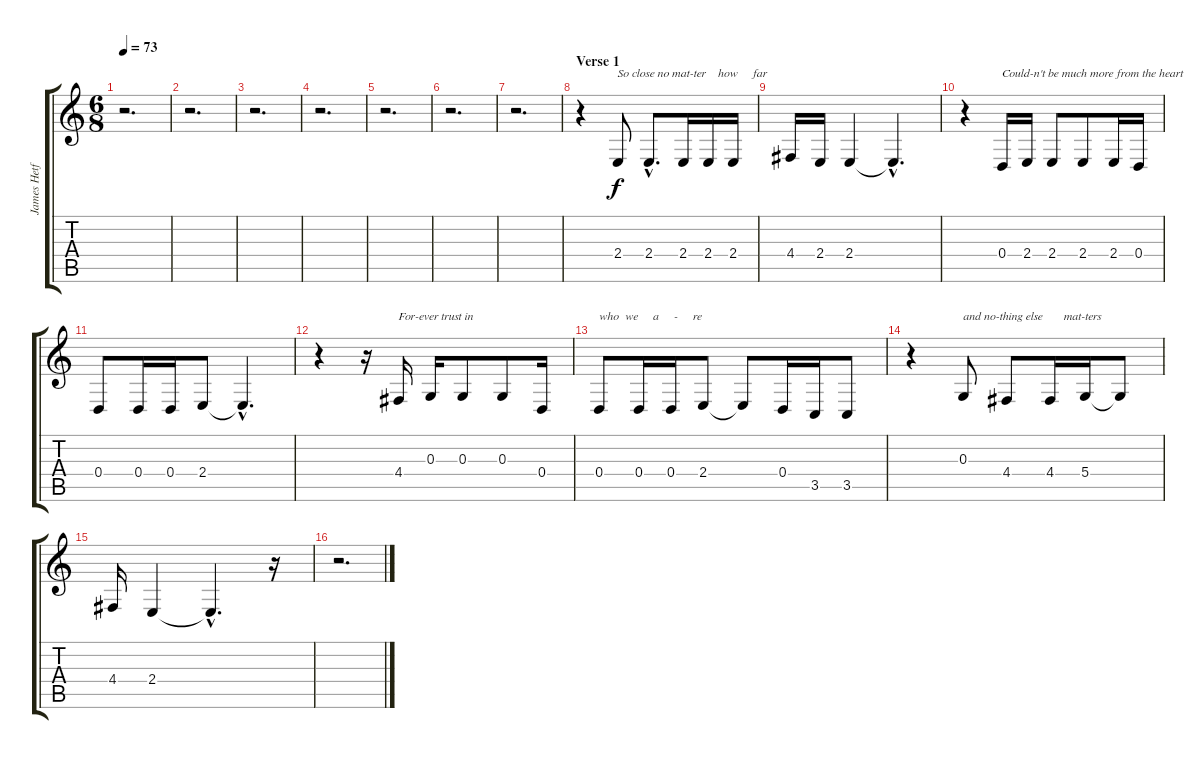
\track ("James Hetfield (vocals)" "James Hetf") {instrument lead6voice}
\staff {score tabs}
\tuning (E4 B3 G3 D3 A2 E2) {hide}
\ts (6 8)
\tempo 73
\clef g2
\ks c
r.2{d dy f} |
r.2{d} |
r.2{d} |
r.2{d} |
r.2{d} |
r.2{d} |
r.2{d} |
\section ("" "Verse 1")
r.4 2.4.8{txt "So close no mat-ter    how     far"} 2.4{hac}.8{d} 2.4.16 2.4.16 2.4.16 |
4.4.16 2.4.16 2.4.4 2.4{hac t}.4{d} |
r.4 0.4.16{txt "Could-n't be much more from the heart"} 2.4.16 2.4.8 2.4.8 2.4.16 0.4.16 |
0.4.8 0.4.16 0.4.16 2.4.8 2.4{hac t}.4{d} |
r.4 r.16 4.4.16{txt "For-ever trust in "} 0.3.16 0.3.8 0.3.8 0.4.16 |
0.4.8{txt "who  we     a     -     re"} 0.4.16 0.4.16 2.4.8 2.4{t}.8 0.4.16 3.5.16 3.5.8 |
r.4 0.3.8{txt "and no-thing else       mat-ters"} 4.4.8 4.4.16 5.4.16 5.4{t}.8 |
4.4.16 2.4.4 2.4{hac t}.4{d} r.16 |
r.2{d}
